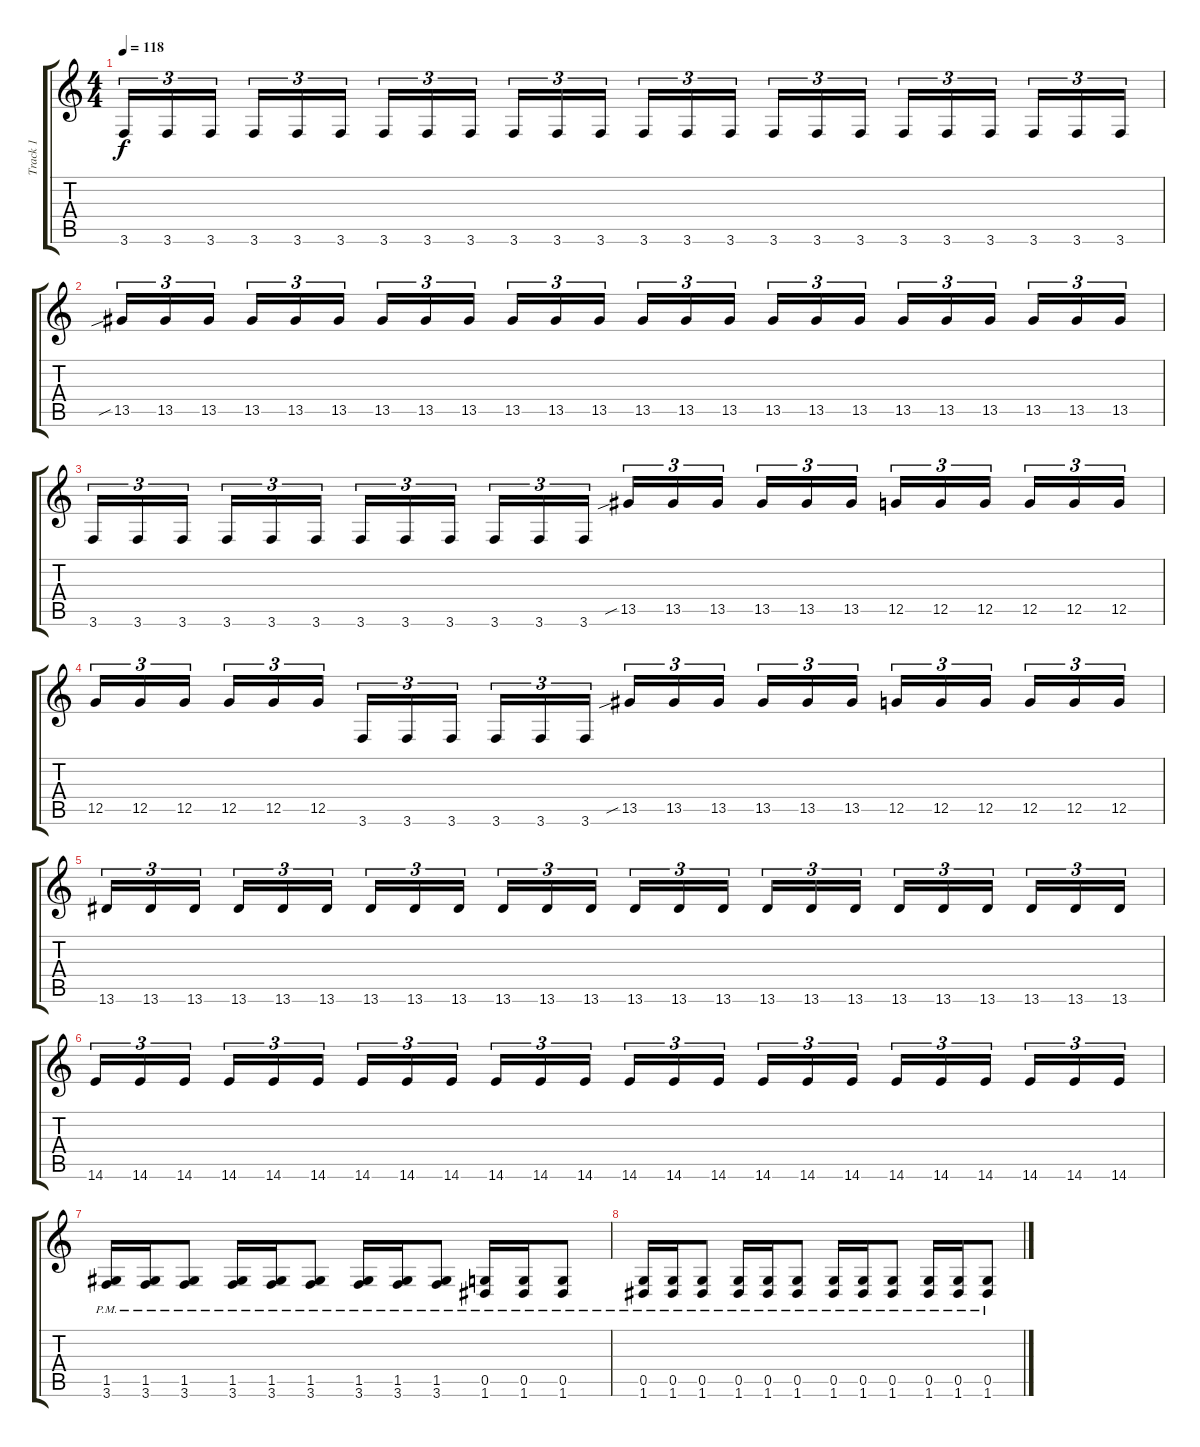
\track ("Track 1" "Track 1") {instrument overdrivenguitar}
\staff {score tabs}
\tuning (D4 A3 F3 C3 G2 D2) {hide}
\ts (4 4)
\tempo 118
\clef g2
\ks c
3.6.16{tu (3 2) dy f volume 13} 3.6.16{tu (3 2)} 3.6.16{tu (3 2) beam splitsecondary} 3.6.16{tu (3 2)} 3.6.16{tu (3 2)} 3.6.16{tu (3 2)} 3.6.16{tu (3 2)} 3.6.16{tu (3 2)} 3.6.16{tu (3 2) beam splitsecondary} 3.6.16{tu (3 2)} 3.6.16{tu (3 2)} 3.6.16{tu (3 2)} 3.6.16{tu (3 2)} 3.6.16{tu (3 2)} 3.6.16{tu (3 2) beam splitsecondary} 3.6.16{tu (3 2)} 3.6.16{tu (3 2)} 3.6.16{tu (3 2)} 3.6.16{tu (3 2)} 3.6.16{tu (3 2)} 3.6.16{tu (3 2) beam splitsecondary} 3.6.16{tu (3 2)} 3.6.16{tu (3 2)} 3.6.16{tu (3 2)} |
13.5{sib}.16{tu (3 2)} 13.5.16{tu (3 2)} 13.5.16{tu (3 2) beam splitsecondary} 13.5.16{tu (3 2)} 13.5.16{tu (3 2)} 13.5.16{tu (3 2)} 13.5.16{tu (3 2)} 13.5.16{tu (3 2)} 13.5.16{tu (3 2) beam splitsecondary} 13.5.16{tu (3 2)} 13.5.16{tu (3 2)} 13.5.16{tu (3 2)} 13.5.16{tu (3 2)} 13.5.16{tu (3 2)} 13.5.16{tu (3 2) beam splitsecondary} 13.5.16{tu (3 2)} 13.5.16{tu (3 2)} 13.5.16{tu (3 2)} 13.5.16{tu (3 2)} 13.5.16{tu (3 2)} 13.5.16{tu (3 2) beam splitsecondary} 13.5.16{tu (3 2)} 13.5.16{tu (3 2)} 13.5.16{tu (3 2)} |
3.6.16{tu (3 2)} 3.6.16{tu (3 2)} 3.6.16{tu (3 2) beam splitsecondary} 3.6.16{tu (3 2)} 3.6.16{tu (3 2)} 3.6.16{tu (3 2)} 3.6.16{tu (3 2)} 3.6.16{tu (3 2)} 3.6.16{tu (3 2) beam splitsecondary} 3.6.16{tu (3 2)} 3.6.16{tu (3 2)} 3.6.16{tu (3 2)} 13.5{sib}.16{tu (3 2)} 13.5.16{tu (3 2)} 13.5.16{tu (3 2) beam splitsecondary} 13.5.16{tu (3 2)} 13.5.16{tu (3 2)} 13.5.16{tu (3 2)} 12.5.16{tu (3 2)} 12.5.16{tu (3 2)} 12.5.16{tu (3 2) beam splitsecondary} 12.5.16{tu (3 2)} 12.5.16{tu (3 2)} 12.5.16{tu (3 2)} |
12.5.16{tu (3 2)} 12.5.16{tu (3 2)} 12.5.16{tu (3 2) beam splitsecondary} 12.5.16{tu (3 2)} 12.5.16{tu (3 2)} 12.5.16{tu (3 2)} 3.6.16{tu (3 2)} 3.6.16{tu (3 2)} 3.6.16{tu (3 2) beam splitsecondary} 3.6.16{tu (3 2)} 3.6.16{tu (3 2)} 3.6.16{tu (3 2)} 13.5{sib}.16{tu (3 2)} 13.5.16{tu (3 2)} 13.5.16{tu (3 2) beam splitsecondary} 13.5.16{tu (3 2)} 13.5.16{tu (3 2)} 13.5.16{tu (3 2)} 12.5.16{tu (3 2)} 12.5.16{tu (3 2)} 12.5.16{tu (3 2) beam splitsecondary} 12.5.16{tu (3 2)} 12.5.16{tu (3 2)} 12.5.16{tu (3 2)} |
13.6.16{tu (3 2)} 13.6.16{tu (3 2)} 13.6.16{tu (3 2) beam splitsecondary} 13.6.16{tu (3 2)} 13.6.16{tu (3 2)} 13.6.16{tu (3 2)} 13.6.16{tu (3 2)} 13.6.16{tu (3 2)} 13.6.16{tu (3 2) beam splitsecondary} 13.6.16{tu (3 2)} 13.6.16{tu (3 2)} 13.6.16{tu (3 2)} 13.6.16{tu (3 2)} 13.6.16{tu (3 2)} 13.6.16{tu (3 2) beam splitsecondary} 13.6.16{tu (3 2)} 13.6.16{tu (3 2)} 13.6.16{tu (3 2)} 13.6.16{tu (3 2)} 13.6.16{tu (3 2)} 13.6.16{tu (3 2) beam splitsecondary} 13.6.16{tu (3 2)} 13.6.16{tu (3 2)} 13.6.16{tu (3 2)} |
14.6.16{tu (3 2)} 14.6.16{tu (3 2)} 14.6.16{tu (3 2) beam splitsecondary} 14.6.16{tu (3 2)} 14.6.16{tu (3 2)} 14.6.16{tu (3 2)} 14.6.16{tu (3 2)} 14.6.16{tu (3 2)} 14.6.16{tu (3 2) beam splitsecondary} 14.6.16{tu (3 2)} 14.6.16{tu (3 2)} 14.6.16{tu (3 2)} 14.6.16{tu (3 2)} 14.6.16{tu (3 2)} 14.6.16{tu (3 2) beam splitsecondary} 14.6.16{tu (3 2)} 14.6.16{tu (3 2)} 14.6.16{tu (3 2)} 14.6.16{tu (3 2)} 14.6.16{tu (3 2)} 14.6.16{tu (3 2) beam splitsecondary} 14.6.16{tu (3 2)} 14.6.16{tu (3 2)} 14.6.16{tu (3 2)} |
(1.5{pm} 3.6{pm}).16 (1.5{pm} 3.6{pm}).16 (1.5{pm} 3.6{pm}).8 (1.5{pm} 3.6{pm}).16 (1.5{pm} 3.6{pm}).16 (1.5{pm} 3.6{pm}).8 (1.5{pm} 3.6{pm}).16 (1.5{pm} 3.6{pm}).16 (1.5{pm} 3.6{pm}).8 (0.5{pm} 1.6{pm}).16 (0.5{pm} 1.6{pm}).16 (0.5{pm} 1.6{pm}).8 |
(0.5{pm} 1.6{pm}).16 (0.5{pm} 1.6{pm}).16 (0.5{pm} 1.6{pm}).8 (0.5{pm} 1.6{pm}).16 (0.5{pm} 1.6{pm}).16 (0.5{pm} 1.6{pm}).8 (0.5{pm} 1.6{pm}).16 (0.5{pm} 1.6{pm}).16 (0.5{pm} 1.6{pm}).8 (0.5{pm} 1.6{pm}).16 (0.5{pm} 1.6{pm}).16 (0.5{pm} 1.6{pm}).8
